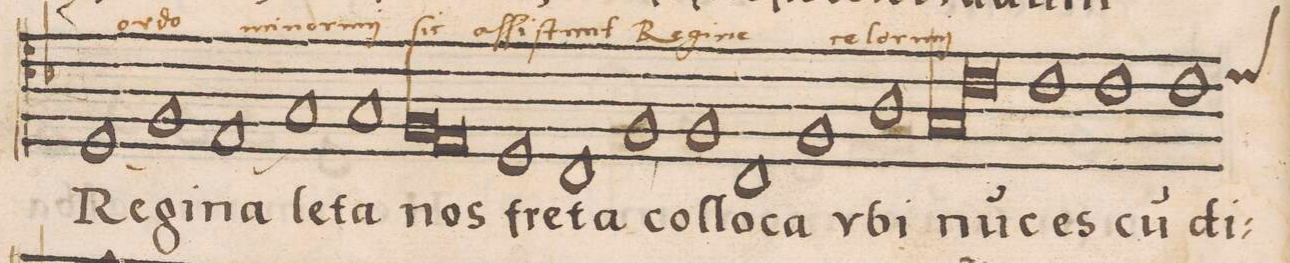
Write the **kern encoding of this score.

**kern	**text	**text	**text
*I"TENOR	*	*	*
*clefC4	*	*	*
*k[b-]	*	*	*
*met(C)	*	*	*
*M2/1	*	*	*
1D	.	Re-	.
1F	.	-gi-	.
=128-	=128-	=128-	=128-
1E	.	-na	.
1G	.	le-	.
=129-	=129-	=129-	=129-
1G	.	-ta	.
*lig	*	*	*
1F	.	nos	.
=130-	=130-	=130-	=130-
1E	.	.	.
*Xlig	*	*	*
1D	.	fre-	.
=131-	=131-	=131-	=131-
1C	.	-ta	.
1F	.	col-	.
=132-	=132-	=132-	=132-
1F	.	-lo-	.
1C	.	-ca	.
=133-	=133-	=133-	=133-
1F	.	v-	.
1A	.	-bi	.
=134-	=134-	=134-	=134-
*lig	*	*	*
1G	.	nu(n)c	.
1c	.	.	.
*Xlig	*	*	*
=135-	=135-	=135-	=135-
1c	.	es	.
1c	.	cu(m)	.
=136-	=136-	=136-	=136-
*custos:d	*	*	*
1c	.	di-	.
*-	*-	*-	*-
